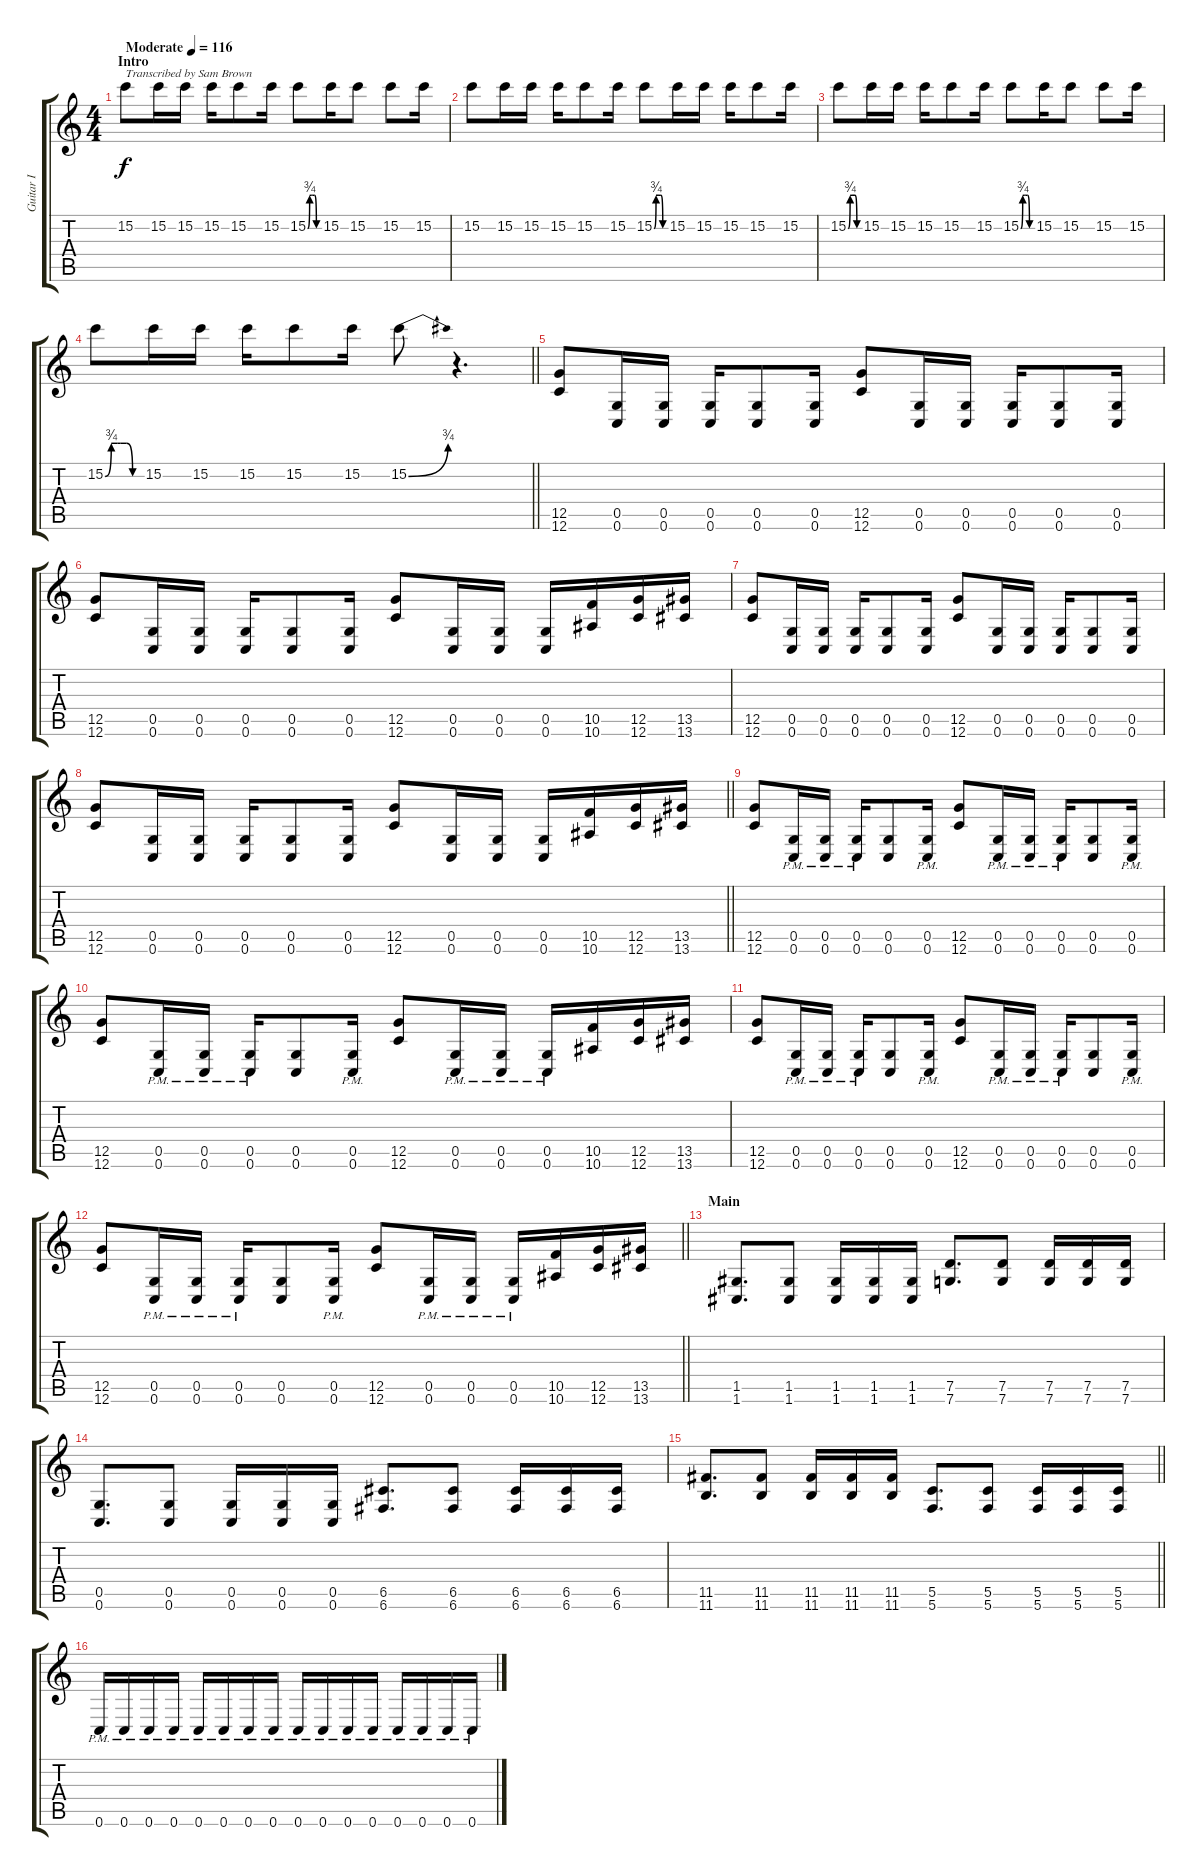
\track ("Guitar I" "Guitar I") {instrument distortionguitar}
\staff {score tabs}
\tuning (D4 A3 F3 C3 G2 C2) {hide}
\ts (4 4)
\section ("" "Intro")
\tempo (116 "Moderate")
\clef g2
\ks c
15.2.8{txt "Transcribed by Sam Brown" dy f instrument distortionguitar} 15.2.16 15.2.16 15.2.16 15.2.8 15.2.16 15.2{be (custom 0 0 10 3 20 3 25 3 35 3 45 0 60 0)}.8 15.2.16 15.2.8 15.2.8 15.2.16 |
15.2.8 15.2.16 15.2.16 15.2.16 15.2.8 15.2.16 15.2{be (custom 0 0 10 3 20 3 25 3 35 3 45 0 60 0)}.8 15.2.16 15.2.16 15.2.16 15.2.8 15.2.16 |
15.2{be (custom 0 0 10 3 20 3 25 3 35 3 45 0 60 0)}.8 15.2.16 15.2.16 15.2.16 15.2.8 15.2.16 15.2{be (custom 0 0 10 3 20 3 25 3 35 3 45 0 60 0)}.8 15.2.16 15.2.8 15.2.8 15.2.16 |
\barLineRight lightlight
15.2{be (custom 0 0 10 3 20 3 25 3 35 3 45 0 60 0)}.8 15.2.16 15.2.16 15.2.16 15.2.8 15.2.16 15.2{be (bend 0 0 60 3)}.8 r.4{d} |
\section ("" "")
(12.5 12.6).8 (0.5 0.6).16 (0.5 0.6).16 (0.5 0.6).16 (0.5 0.6).8 (0.5 0.6).16 (12.5 12.6).8 (0.5 0.6).16 (0.5 0.6).16 (0.5 0.6).16 (0.5 0.6).8 (0.5 0.6).16 |
(12.5 12.6).8 (0.5 0.6).16 (0.5 0.6).16 (0.5 0.6).16 (0.5 0.6).8 (0.5 0.6).16 (12.5 12.6).8 (0.5 0.6).16 (0.5 0.6).16 (0.5 0.6).16 (10.5 10.6).16 (12.5 12.6).16 (13.5 13.6).16 |
(12.5 12.6).8 (0.5 0.6).16 (0.5 0.6).16 (0.5 0.6).16 (0.5 0.6).8 (0.5 0.6).16 (12.5 12.6).8 (0.5 0.6).16 (0.5 0.6).16 (0.5 0.6).16 (0.5 0.6).8 (0.5 0.6).16 |
\barLineRight lightlight
(12.5 12.6).8 (0.5 0.6).16 (0.5 0.6).16 (0.5 0.6).16 (0.5 0.6).8 (0.5 0.6).16 (12.5 12.6).8 (0.5 0.6).16 (0.5 0.6).16 (0.5 0.6).16 (10.5 10.6).16 (12.5 12.6).16 (13.5 13.6).16 |
\section ("" "")
(12.5 12.6).8 (0.5{pm} 0.6{pm}).16 (0.5{pm} 0.6{pm}).16 (0.5{pm} 0.6{pm}).16 (0.5 0.6).8 (0.5{pm} 0.6{pm}).16 (12.5 12.6).8 (0.5{pm} 0.6{pm}).16 (0.5{pm} 0.6{pm}).16 (0.5{pm} 0.6{pm}).16 (0.5 0.6).8 (0.5{pm} 0.6{pm}).16 |
(12.5 12.6).8 (0.5{pm} 0.6{pm}).16 (0.5{pm} 0.6{pm}).16 (0.5{pm} 0.6{pm}).16 (0.5 0.6).8 (0.5{pm} 0.6{pm}).16 (12.5 12.6).8 (0.5{pm} 0.6{pm}).16 (0.5{pm} 0.6{pm}).16 (0.5{pm} 0.6{pm}).16 (10.5 10.6).16 (12.5 12.6).16 (13.5 13.6).16 |
(12.5 12.6).8 (0.5{pm} 0.6{pm}).16 (0.5{pm} 0.6{pm}).16 (0.5{pm} 0.6{pm}).16 (0.5 0.6).8 (0.5{pm} 0.6{pm}).16 (12.5 12.6).8 (0.5{pm} 0.6{pm}).16 (0.5{pm} 0.6{pm}).16 (0.5{pm} 0.6{pm}).16 (0.5 0.6).8 (0.5{pm} 0.6{pm}).16 |
\barLineRight lightlight
(12.5 12.6).8 (0.5{pm} 0.6{pm}).16 (0.5{pm} 0.6{pm}).16 (0.5{pm} 0.6{pm}).16 (0.5 0.6).8 (0.5{pm} 0.6{pm}).16 (12.5 12.6).8 (0.5{pm} 0.6{pm}).16 (0.5{pm} 0.6{pm}).16 (0.5{pm} 0.6{pm}).16 (10.5 10.6).16 (12.5 12.6).16 (13.5 13.6).16 |
\section ("" "Main")
(1.5 1.6).8{d} (1.5 1.6).8 (1.5 1.6).16 (1.5 1.6).16 (1.5 1.6).16 (7.5 7.6).8{d} (7.5 7.6).8 (7.5 7.6).16 (7.5 7.6).16 (7.5 7.6).16 |
(0.5 0.6).8{d} (0.5 0.6).8 (0.5 0.6).16 (0.5 0.6).16 (0.5 0.6).16 (6.5 6.6).8{d} (6.5 6.6).8 (6.5 6.6).16 (6.5 6.6).16 (6.5 6.6).16 |
\barLineRight lightlight
(11.5 11.6).8{d} (11.5 11.6).8 (11.5 11.6).16 (11.5 11.6).16 (11.5 11.6).16 (5.5 5.6).8{d} (5.5 5.6).8 (5.5 5.6).16 (5.5 5.6).16 (5.5 5.6).16 |
\section ("" "")
0.6{pm}.16 0.6{pm}.16 0.6{pm}.16 0.6{pm}.16 0.6{pm}.16 0.6{pm}.16 0.6{pm}.16 0.6{pm}.16 0.6{pm}.16 0.6{pm}.16 0.6{pm}.16 0.6{pm}.16 0.6{pm}.16 0.6{pm}.16 0.6{pm}.16 0.6{pm}.16
